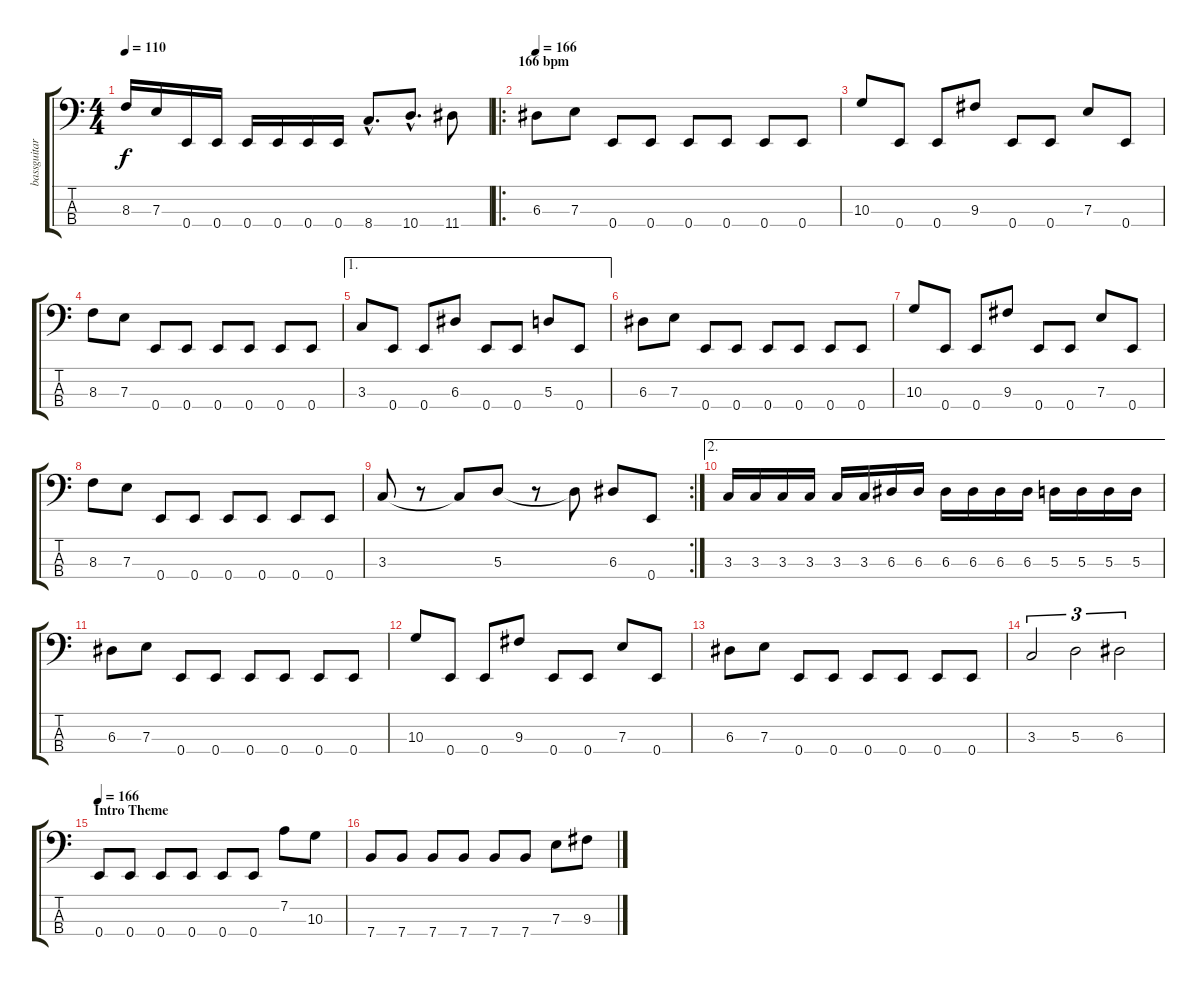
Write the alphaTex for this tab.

\track ("bassguitar" "bassguitar") {instrument electricbasspick}
\staff {score tabs}
\tuning (G2 D2 A1 E1) {hide}
\ts (4 4)
\tempo 110
\clef f4
\ks c
8.3.16{dy f} 7.3.16 0.4.16 0.4.16 0.4.16 0.4.16 0.4.16 0.4.16 8.4{hac}.8{d} 10.4{hac}.8{d} 11.4.8 |
\ro
\section ("" "166 bpm")
\tempo 166
6.3.8 7.3.8 0.4.8 0.4.8 0.4.8 0.4.8 0.4.8 0.4.8 |
10.3.8 0.4.8 0.4.8 9.3.8 0.4.8 0.4.8 7.3.8 0.4.8 |
8.3.8 7.3.8 0.4.8 0.4.8 0.4.8 0.4.8 0.4.8 0.4.8 |
\ae 1
3.3.8 0.4.8 0.4.8 6.3.8 0.4.8 0.4.8 5.3.8 0.4.8 |
6.3.8 7.3.8 0.4.8 0.4.8 0.4.8 0.4.8 0.4.8 0.4.8 |
10.3.8 0.4.8 0.4.8 9.3.8 0.4.8 0.4.8 7.3.8 0.4.8 |
8.3.8 7.3.8 0.4.8 0.4.8 0.4.8 0.4.8 0.4.8 0.4.8 |
\rc 2
3.3.8 r.8 3.3{t}.8 5.3.8 r.8 5.3{t}.8 6.3.8 0.4.8 |
\ae 2
3.3.16 3.3.16 3.3.16 3.3.16 3.3.16 3.3.16 6.3.16 6.3.16 6.3.16 6.3.16 6.3.16 6.3.16 5.3.16 5.3.16 5.3.16 5.3.16 |
6.3.8 7.3.8 0.4.8 0.4.8 0.4.8 0.4.8 0.4.8 0.4.8 |
10.3.8 0.4.8 0.4.8 9.3.8 0.4.8 0.4.8 7.3.8 0.4.8 |
6.3.8 7.3.8 0.4.8 0.4.8 0.4.8 0.4.8 0.4.8 0.4.8 |
3.3.2{tu (3 2)} 5.3.2{tu (3 2)} 6.3.2{tu (3 2)} |
\section ("" "Intro Theme")
\tempo 166
0.4.8 0.4.8 0.4.8 0.4.8 0.4.8 0.4.8 7.2.8 10.3.8 |
7.4.8 7.4.8 7.4.8 7.4.8 7.4.8 7.4.8 7.3.8 9.3.8
